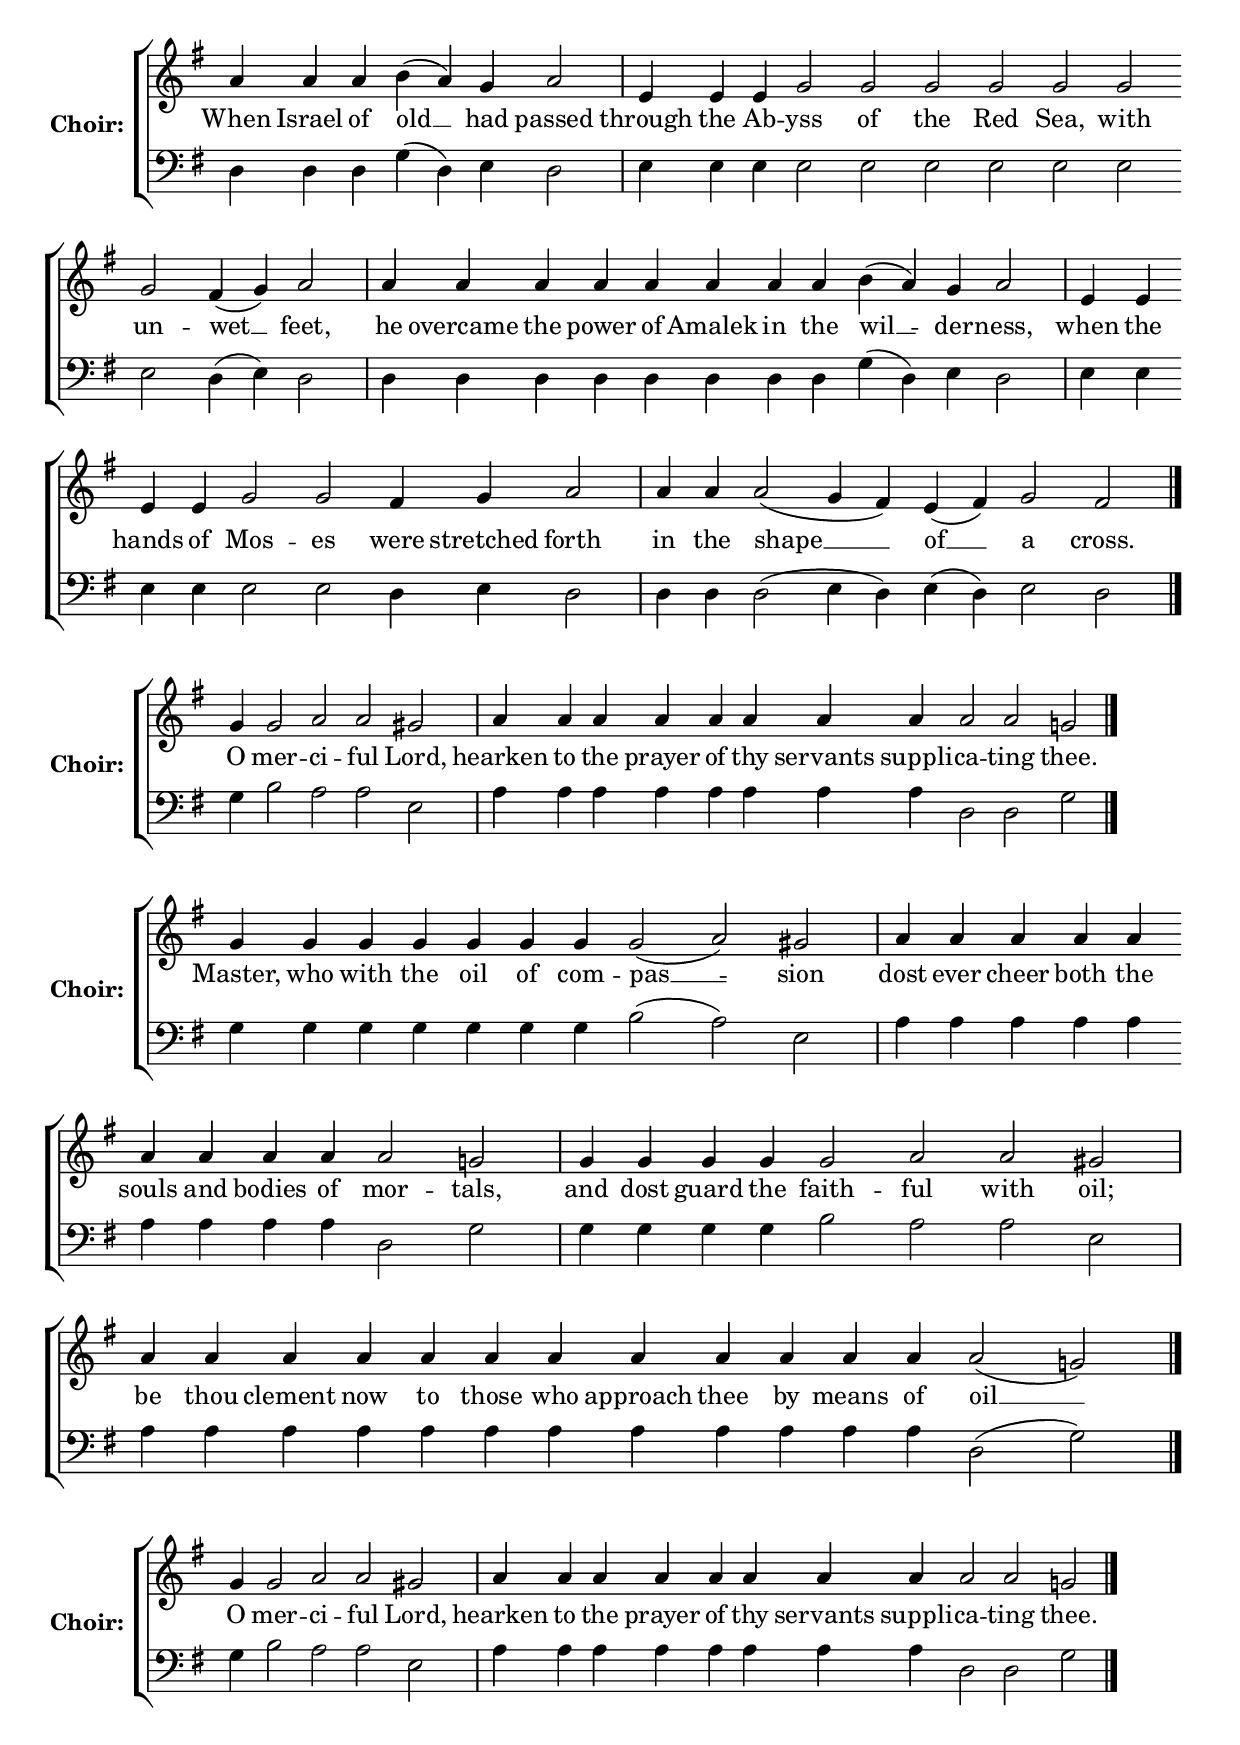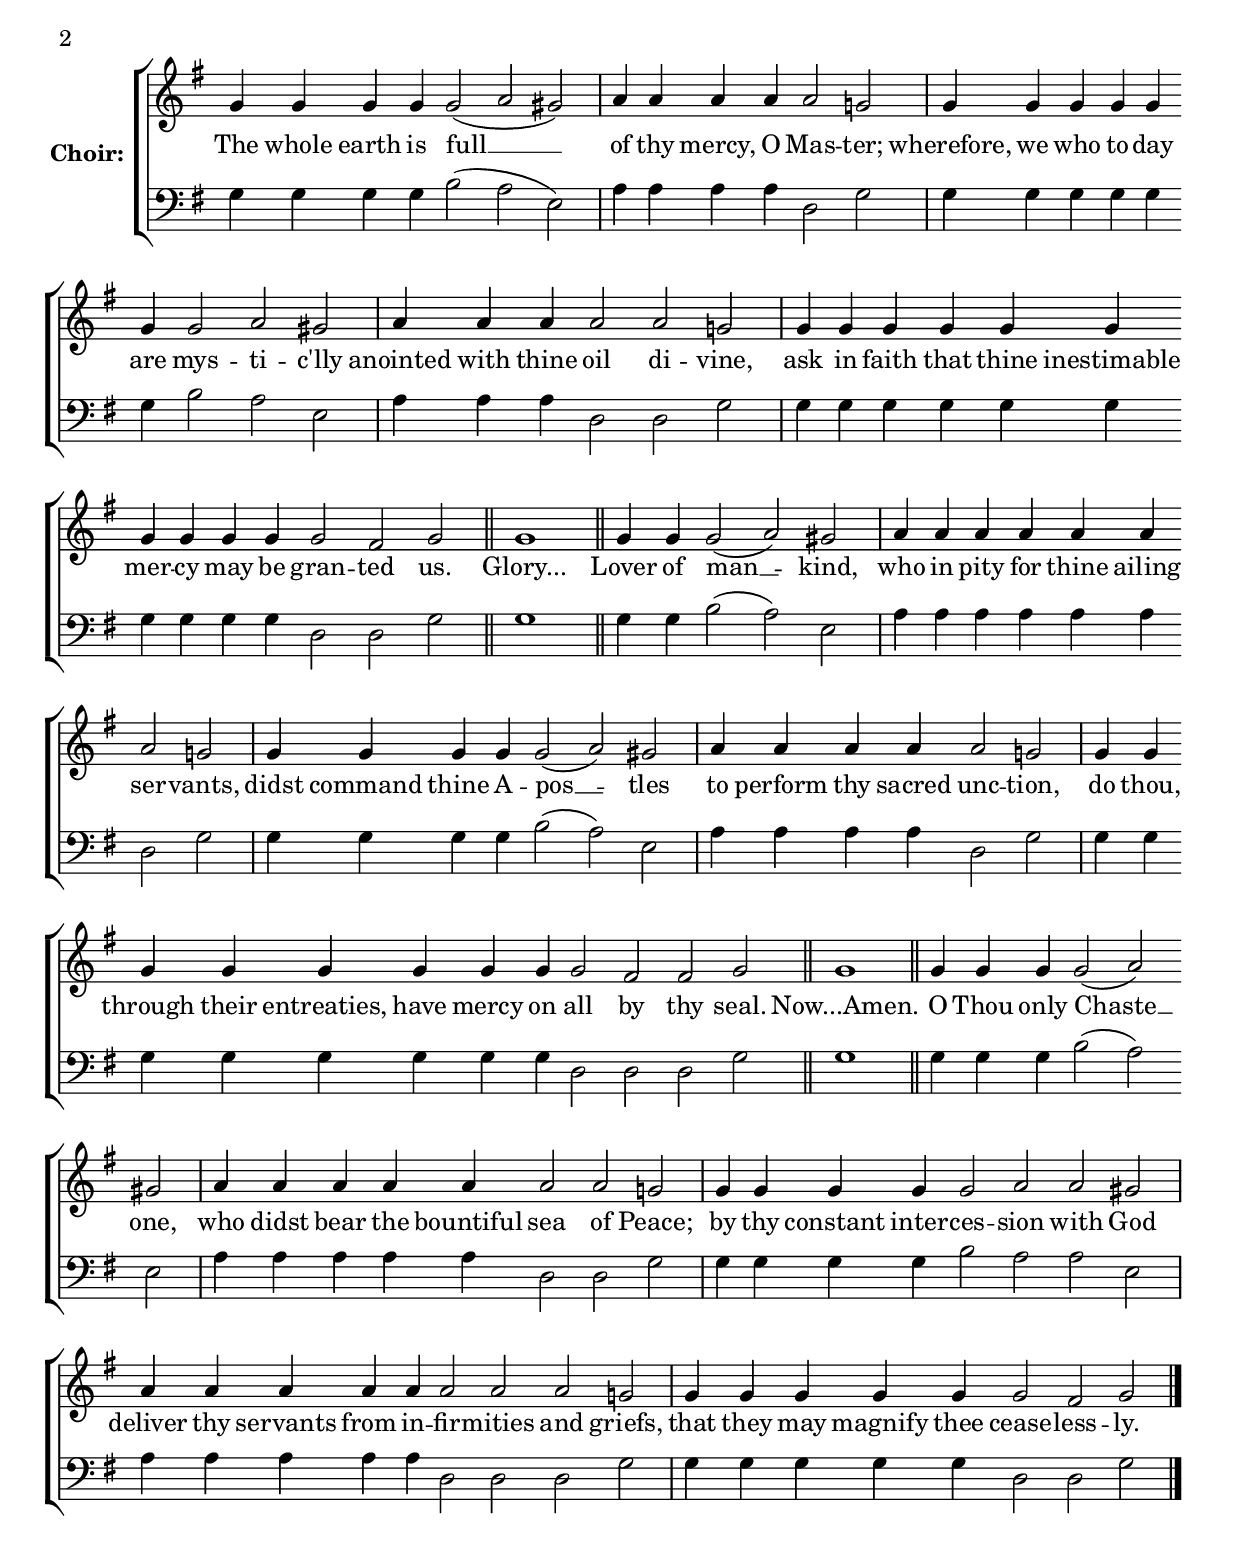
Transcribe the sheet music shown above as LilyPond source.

\version "2.16.2"

% =======================
% Global Variables
% =======================
alignleft = \once \override LyricText #'self-alignment-X = #-1

% =======================
% Score for Iermos
% =======================
%
% voices
%
Sop = {
	\bar "" a'4 \bar "" a'4 \bar "" a'4 \bar "" b' ( a' ) \bar "" g' \bar "" a'2 \bar "|" e'4 \bar "" e'4 \bar "" e'4 \bar "" g'2 \bar "" g'2 \bar "" g'2 \bar "" g'2 \bar "" g'2 \bar "" g'2 \bar "" g'2 \bar "" fis'4 ( g' ) \bar "" a'2 \bar "|" a'4 \bar "" a'4 \bar "" a'4 \bar "" a'4 \bar "" a'4 \bar "" a'4 \bar "" a'4 \bar "" a'4 \bar "" b' ( a' ) \bar "" g' \bar "" a'2 \bar "|" e'4 \bar "" e'4 \bar "" e'4 \bar "" e'4 \bar "" g'2 \bar "" g'2 \bar "" fis'4 \bar "" g' \bar "" a'2 \bar "|" a'4 \bar "" a'4 \bar "" a'2 ( g'4 fis' ) \bar "" e' ( fis' ) \bar "" g'2 \bar "" fis'2 \bar "|." 
}

Bass = {
	\bar "" d4 \bar "" d4 \bar "" d4 \bar "" g ( d ) \bar "" e \bar "" d2 \bar "|" e4 \bar "" e4 \bar "" e4 \bar "" e2 \bar "" e2 \bar "" e2 \bar "" e2 \bar "" e2 \bar "" e2 \bar "" e2 \bar "" d4 ( e ) \bar "" d2 \bar "|" d4 \bar "" d4 \bar "" d4 \bar "" d4 \bar "" d4 \bar "" d4 \bar "" d4 \bar "" d4 \bar "" g ( d ) \bar "" e \bar "" d2 \bar "|" e4 \bar "" e4 \bar "" e4 \bar "" e4 \bar "" e2 \bar "" e2 \bar "" d4 \bar "" e \bar "" d2 \bar "|" d4 \bar "" d4 \bar "" d2 ( e4 d ) \bar "" e ( d ) \bar "" e2 \bar "" d2 \bar "|." 
}


% =======================
% Lyrics
% =======================
words = \lyricmode {
	When Israel of old __ had passed 
	through the Ab -- yss of the Red Sea, with un -- wet __ feet, 
	he overcame the power of Amalek in the wil __ -- der -- ness, 
	when the hands of Mos -- es were stretched forth 
	in the shape __ __ of __ a cross. 
}

\score {

% This produces a lilypond error, but still seems to render OK, so...
\header { title = "Iermos" }

  \new ChoirStaff \with {
    instrumentName = \markup \bold "Choir:"
  }
  <<
    #(set-accidental-style 'neo-modern 'Score)
    \new Staff {
      \key g \major
      \cadenzaOn
      <<{
	  \new Voice = "Sop" {
	    %\voiceOne
	    \Sop
	  }
	}>>
    }
    \new Lyrics \lyricsto "Sop" { \words }
    \new Staff {
      \key g \major
      \clef bass
      \cadenzaOn
      <<{
	  \new Voice = "Bass" {
	    %\voiceOne
	    \Bass
	  }
	}>>
    }
  >>
}

%
% voices
%
Sop = {
	\bar "" g'4 \bar "" g'2 \bar "" a' \bar "" a' \bar "" gis' \bar "|" a'4 \bar "" a'4 \bar "" a'4 \bar "" a'4 \bar "" a'4 \bar "" a'4 \bar "" a'4 \bar "" a'4 \bar "" a'2 \bar "" a'2 \bar "" g' \bar "|." 
}

Bass = {
	\bar "" g4 \bar "" b2 \bar "" a \bar "" a \bar "" e \bar "|" a4 \bar "" a4 \bar "" a4 \bar "" a4 \bar "" a4 \bar "" a4 \bar "" a4 \bar "" a4 \bar "" d2 \bar "" d2 \bar "" g \bar "|." 
}


% =======================
% Lyrics
% =======================
words = \lyricmode {
	O mer -- ci -- ful Lord, 
	hearken to the prayer of thy servants suppli -- ca -- ting thee. 
}

\score {


  \new ChoirStaff \with {
    instrumentName = \markup \bold "Choir:"
  }
  <<
    #(set-accidental-style 'neo-modern 'Score)
    \new Staff {
      \key g \major
      \cadenzaOn
      <<{
	  \new Voice = "Sop" {
	    %\voiceOne
	    \Sop
	  }
	}>>
    }
    \new Lyrics \lyricsto "Sop" { \words }
    \new Staff {
      \key g \major
      \clef bass
      \cadenzaOn
      <<{
	  \new Voice = "Bass" {
	    %\voiceOne
	    \Bass
	  }
	}>>
    }
  >>
}

%
% voices
%
Sop = {
	\bar "" g'4 \bar "" g'4 \bar "" g'4 \bar "" g'4 \bar "" g'4 \bar "" g'4 \bar "" g'4 \bar "" g'2 ( a' ) \bar "" gis' \bar "|" a'4 \bar "" a'4 \bar "" a'4 \bar "" a'4 \bar "" a'4 \bar "" a'4 \bar "" a'4 \bar "" a'4 \bar "" a'4 \bar "" a'2 \bar "" g' \bar "|" g'4 \bar "" g'4 \bar "" g'4 \bar "" g'4 \bar "" g'2 \bar "" a' \bar "" a' \bar "" gis' \bar "|" a'4 \bar "" a'4 \bar "" a'4 \bar "" a'4 \bar "" a'4 \bar "" a'4 \bar "" a'4 \bar "" a'4 \bar "" a'4 \bar "" a'4 \bar "" a'4 \bar "" a'4 \bar "" a'2 ( g' ) \bar "|." 
}

Bass = {
	\bar "" g4 \bar "" g4 \bar "" g4 \bar "" g4 \bar "" g4 \bar "" g4 \bar "" g4 \bar "" b2 ( a ) \bar "" e \bar "|" a4 \bar "" a4 \bar "" a4 \bar "" a4 \bar "" a4 \bar "" a4 \bar "" a4 \bar "" a4 \bar "" a4 \bar "" d2 \bar "" g \bar "|" g4 \bar "" g4 \bar "" g4 \bar "" g4 \bar "" b2 \bar "" a \bar "" a \bar "" e \bar "|" a4 \bar "" a4 \bar "" a4 \bar "" a4 \bar "" a4 \bar "" a4 \bar "" a4 \bar "" a4 \bar "" a4 \bar "" a4 \bar "" a4 \bar "" a4 \bar "" d2 ( g ) \bar "|." 
}


% =======================
% Lyrics
% =======================
words = \lyricmode {
	Master, who with the oil of com -- pas __ -- sion 
	dost ever cheer both the souls and bodies of mor -- tals, 
	and dost guard the faith -- ful with oil; 
	be thou clement now to those who approach thee by means of oil __ 
}

\score {


  \new ChoirStaff \with {
    instrumentName = \markup \bold "Choir:"
  }
  <<
    #(set-accidental-style 'neo-modern 'Score)
    \new Staff {
      \key g \major
      \cadenzaOn
      <<{
	  \new Voice = "Sop" {
	    %\voiceOne
	    \Sop
	  }
	}>>
    }
    \new Lyrics \lyricsto "Sop" { \words }
    \new Staff {
      \key g \major
      \clef bass
      \cadenzaOn
      <<{
	  \new Voice = "Bass" {
	    %\voiceOne
	    \Bass
	  }
	}>>
    }
  >>
}

%
% voices
%
Sop = {
	\bar "" g'4 \bar "" g'2 \bar "" a' \bar "" a' \bar "" gis' \bar "|" a'4 \bar "" a'4 \bar "" a'4 \bar "" a'4 \bar "" a'4 \bar "" a'4 \bar "" a'4 \bar "" a'4 \bar "" a'2 \bar "" a'2 \bar "" g' \bar "|." 
}

Bass = {
	\bar "" g4 \bar "" b2 \bar "" a \bar "" a \bar "" e \bar "|" a4 \bar "" a4 \bar "" a4 \bar "" a4 \bar "" a4 \bar "" a4 \bar "" a4 \bar "" a4 \bar "" d2 \bar "" d2 \bar "" g \bar "|." 
}


% =======================
% Lyrics
% =======================
words = \lyricmode {
	O mer -- ci -- ful Lord, 
	hearken to the prayer of thy servants suppli -- ca -- ting thee. 
}

\score {


  \new ChoirStaff \with {
    instrumentName = \markup \bold "Choir:"
  }
  <<
    #(set-accidental-style 'neo-modern 'Score)
    \new Staff {
      \key g \major
      \cadenzaOn
      <<{
	  \new Voice = "Sop" {
	    %\voiceOne
	    \Sop
	  }
	}>>
    }
    \new Lyrics \lyricsto "Sop" { \words }
    \new Staff {
      \key g \major
      \clef bass
      \cadenzaOn
      <<{
	  \new Voice = "Bass" {
	    %\voiceOne
	    \Bass
	  }
	}>>
    }
  >>
}

%
% voices
%
Sop = {
	\bar "" g'4 \bar "" g'4 \bar "" g'4 \bar "" g'4 \bar "" g'2 ( a' gis' ) \bar "|" a'4 \bar "" a'4 \bar "" a'4 \bar "" a'4 \bar "" a'2 \bar "" g' \bar "|" g'4 \bar "" g'4 \bar "" g'4 \bar "" g'4 \bar "" g'4 \bar "" g'4 \bar "" g'2 \bar "" a' \bar "" gis' \bar "|" a'4 \bar "" a'4 \bar "" a'4 \bar "" a'2 \bar "" a'2 \bar "" g' \bar "|" g'4 \bar "" g'4 \bar "" g'4 \bar "" g'4 \bar "" g'4 \bar "" g'4 \bar "" g'4 \bar "" g'4 \bar "" g'4 \bar "" g'4 \bar "" g'2 \bar "" fis' \bar "" g' \bar "||" g'1 \bar "||" g'4 \bar "" g'4 \bar "" g'2 ( a' ) \bar "" gis' \bar "|" a'4 \bar "" a'4 \bar "" a'4 \bar "" a'4 \bar "" a'4 \bar "" a'4 \bar "" a'2 \bar "" g' \bar "|" g'4 \bar "" g'4 \bar "" g'4 \bar "" g'4 \bar "" g'2 ( a' ) \bar "" gis' \bar "|" a'4 \bar "" a'4 \bar "" a'4 \bar "" a'4 \bar "" a'2 \bar "" g' \bar "|" g'4 \bar "" g'4 \bar "" g'4 \bar "" g'4 \bar "" g'4 \bar "" g'4 \bar "" g'4 \bar "" g'4 \bar "" g'2 \bar "" fis' \bar "" fis' \bar "" g' \bar "||" g'1 \bar "||" g'4 \bar "" g'4 \bar "" g'4 \bar "" g'2 ( a' ) \bar "" gis' \bar "|" a'4 \bar "" a'4 \bar "" a'4 \bar "" a'4 \bar "" a'4 \bar "" a'2 \bar "" a'2 \bar "" g' \bar "|" g'4 \bar "" g'4 \bar "" g'4 \bar "" g'4 \bar "" g'2 \bar "" a' \bar "" a' \bar "" gis' \bar "|" a'4 \bar "" a'4 \bar "" a'4 \bar "" a'4 \bar "" a'4 \bar "" a'2 \bar "" a'2 \bar "" a'2 \bar "" g' \bar "|" g'4 \bar "" g'4 \bar "" g'4 \bar "" g'4 \bar "" g'4 \bar "" g'2 \bar "" fis' \bar "" g' \bar "|." 
}

Bass = {
	\bar "" g4 \bar "" g4 \bar "" g4 \bar "" g4 \bar "" b2 ( a e ) \bar "|" a4 \bar "" a4 \bar "" a4 \bar "" a4 \bar "" d2 \bar "" g \bar "|" g4 \bar "" g4 \bar "" g4 \bar "" g4 \bar "" g4 \bar "" g4 \bar "" b2 \bar "" a \bar "" e \bar "|" a4 \bar "" a4 \bar "" a4 \bar "" d2 \bar "" d2 \bar "" g \bar "|" g4 \bar "" g4 \bar "" g4 \bar "" g4 \bar "" g4 \bar "" g4 \bar "" g4 \bar "" g4 \bar "" g4 \bar "" g4 \bar "" d2 \bar "" d \bar "" g \bar "||" g1 \bar "||" g4 \bar "" g4 \bar "" b2 ( a ) \bar "" e \bar "|" a4 \bar "" a4 \bar "" a4 \bar "" a4 \bar "" a4 \bar "" a4 \bar "" d2 \bar "" g \bar "|" g4 \bar "" g4 \bar "" g4 \bar "" g4 \bar "" b2 ( a ) \bar "" e \bar "|" a4 \bar "" a4 \bar "" a4 \bar "" a4 \bar "" d2 \bar "" g \bar "|" g4 \bar "" g4 \bar "" g4 \bar "" g4 \bar "" g4 \bar "" g4 \bar "" g4 \bar "" g4 \bar "" d2 \bar "" d \bar "" d \bar "" g \bar "||" g1 \bar "||" g4 \bar "" g4 \bar "" g4 \bar "" b2 ( a ) \bar "" e \bar "|" a4 \bar "" a4 \bar "" a4 \bar "" a4 \bar "" a4 \bar "" d2 \bar "" d2 \bar "" g \bar "|" g4 \bar "" g4 \bar "" g4 \bar "" g4 \bar "" b2 \bar "" a \bar "" a \bar "" e \bar "|" a4 \bar "" a4 \bar "" a4 \bar "" a4 \bar "" a4 \bar "" d2 \bar "" d2 \bar "" d2 \bar "" g \bar "|" g4 \bar "" g4 \bar "" g4 \bar "" g4 \bar "" g4 \bar "" d2 \bar "" d \bar "" g \bar "|." 
}


% =======================
% Lyrics
% =======================
words = \lyricmode {
	The whole earth is full __ __ 
	of thy mercy, O Mas -- ter; 
	wherefore, we who to -- day are mys -- ti -- c'lly 
	anointed with thine oil di -- vine, 
	ask in faith that thine inestimable mer -- cy may be gran -- ted us. 
	Glory... 
	Lover of man __ -- kind, 
	who in pity for thine ailing ser -- vants, 
	didst command thine A -- pos __ -- tles 
	to perform thy sacred unc -- tion, 
	do thou, through their entreaties, have mercy on all by thy seal. 
	Now...Amen. 
	O Thou only Chaste __ one, 
	who didst bear the bountiful sea of Peace; 
	by thy constant inter -- ces -- sion with God 
	deliver thy servants from in -- fir -- mities and griefs, 
	that they may magnify thee cease -- less -- ly. 
}

\score {


  \new ChoirStaff \with {
    instrumentName = \markup \bold "Choir:"
  }
  <<
    #(set-accidental-style 'neo-modern 'Score)
    \new Staff {
      \key g \major
      \cadenzaOn
      <<{
	  \new Voice = "Sop" {
	    %\voiceOne
	    \Sop
	  }
	}>>
    }
    \new Lyrics \lyricsto "Sop" { \words }
    \new Staff {
      \key g \major
      \clef bass
      \cadenzaOn
      <<{
	  \new Voice = "Bass" {
	    %\voiceOne
	    \Bass
	  }
	}>>
    }
  >>
}


% =======================
% Layout
% =======================
\layout {
  \context {
    \Score
    \remove "Bar_number_engraver"
  }
  \context {
    \Staff
    \remove "Time_signature_engraver"
  }
}			
